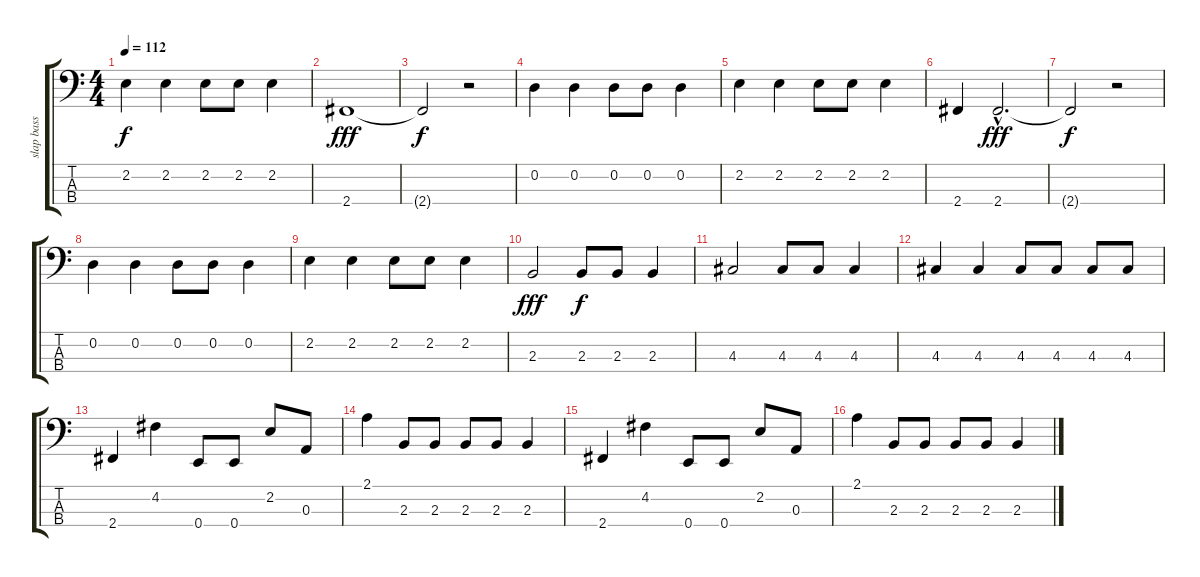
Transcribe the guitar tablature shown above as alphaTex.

\track ("slap bass" "slap bass") {instrument slapbass1}
\staff {score tabs}
\tuning (G2 D2 A1 E1) {hide}
\ts (4 4)
\tempo 112
\clef f4
\ks c
2.2.4{dy f} 2.2.4 2.2.8 2.2.8 2.2.4 |
2.4.1{dy fff} |
2.4{t}.2{dy f} r.2 |
0.2.4 0.2.4 0.2.8 0.2.8 0.2.4 |
2.2.4 2.2.4 2.2.8 2.2.8 2.2.4 |
2.4.4 2.4{hac}.2{d dy fff} |
2.4{t}.2{dy f} r.2 |
0.2.4 0.2.4 0.2.8 0.2.8 0.2.4 |
2.2.4 2.2.4 2.2.8 2.2.8 2.2.4 |
2.3.2{dy fff} 2.3.8{dy f} 2.3.8 2.3.4 |
4.3.2 4.3.8 4.3.8 4.3.4 |
4.3.4 4.3.4 4.3.8 4.3.8 4.3.8 4.3.8 |
2.4.4 4.2.4 0.4.8 0.4.8 2.2.8 0.3.8 |
2.1.4 2.3.8 2.3.8 2.3.8 2.3.8 2.3.4 |
2.4.4 4.2.4 0.4.8 0.4.8 2.2.8 0.3.8 |
2.1.4 2.3.8 2.3.8 2.3.8 2.3.8 2.3.4
